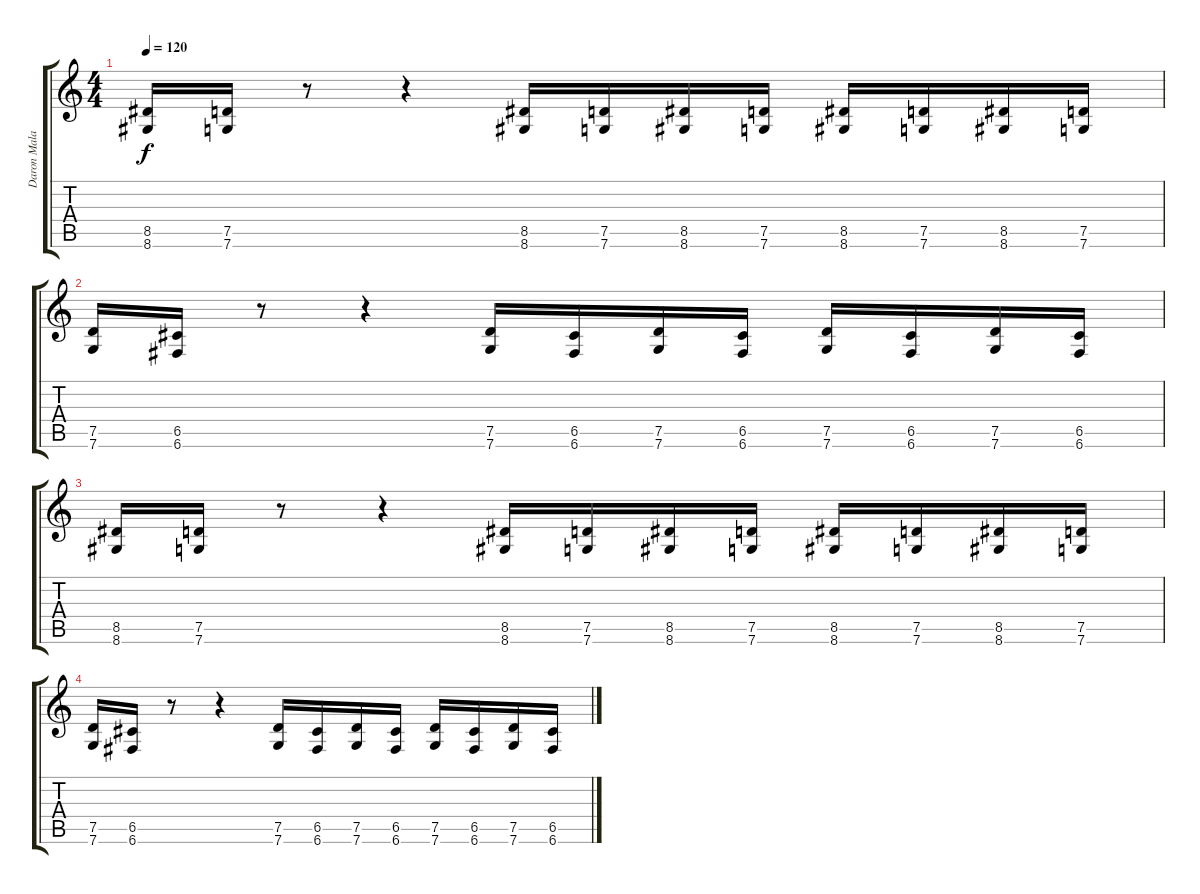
\track ("Daron Malakian (Distortion)" "Daron Mala") {instrument distortionguitar}
\staff {score tabs}
\tuning (D4 A3 F3 C3 G2 C2) {hide}
\ts (4 4)
\tempo 120
\clef g2
\ks c
(8.5 8.6).16{dy f} (7.5 7.6).16 r.8 r.4 (8.5 8.6).16 (7.5 7.6).16 (8.5 8.6).16 (7.5 7.6).16 (8.5 8.6).16 (7.5 7.6).16 (8.5 8.6).16 (7.5 7.6).16 |
(7.5 7.6).16 (6.5 6.6).16 r.8 r.4 (7.5 7.6).16 (6.5 6.6).16 (7.5 7.6).16 (6.5 6.6).16 (7.5 7.6).16 (6.5 6.6).16 (7.5 7.6).16 (6.5 6.6).16 |
(8.5 8.6).16 (7.5 7.6).16 r.8 r.4 (8.5 8.6).16 (7.5 7.6).16 (8.5 8.6).16 (7.5 7.6).16 (8.5 8.6).16 (7.5 7.6).16 (8.5 8.6).16 (7.5 7.6).16 |
(7.5 7.6).16 (6.5 6.6).16 r.8 r.4 (7.5 7.6).16 (6.5 6.6).16 (7.5 7.6).16 (6.5 6.6).16 (7.5 7.6).16 (6.5 6.6).16 (7.5 7.6).16 (6.5 6.6).16
